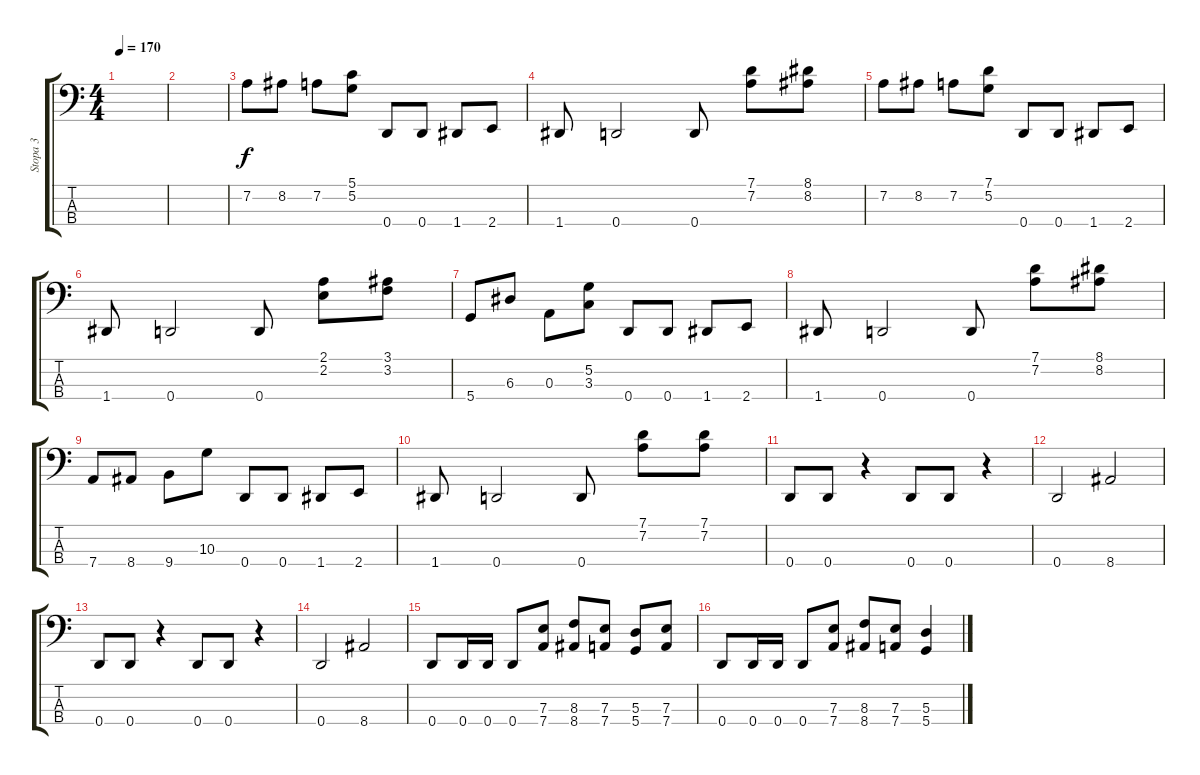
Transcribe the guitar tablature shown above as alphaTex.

\track ("Stopa 3" "Stopa 3") {instrument slapbass1}
\staff {score tabs}
\tuning (G2 D2 A1 D1) {hide}
\ts (4 4)
\tempo 170
\clef f4
\ks c
|
|
7.2.8 8.2.8 7.2.8 (5.1 5.2).8 0.4.8 0.4.8 1.4.8 2.4.8 |
1.4.8 0.4.2 0.4.8 (7.1 7.2).8 (8.1 8.2).8 |
7.2.8 8.2.8 7.2.8 (7.1 5.2).8 0.4.8 0.4.8 1.4.8 2.4.8 |
1.4.8 0.4.2 0.4.8 (2.1 2.2).8 (3.1 3.2).8 |
5.4.8 6.3.8 0.3.8 (5.2 3.3).8 0.4.8 0.4.8 1.4.8 2.4.8 |
1.4.8 0.4.2 0.4.8 (7.1 7.2).8 (8.1 8.2).8 |
7.4.8 8.4.8 9.4.8 10.3.8 0.4.8 0.4.8 1.4.8 2.4.8 |
1.4.8 0.4.2 0.4.8 (7.1 7.2).8 (7.1 7.2).8 |
0.4.8 0.4.8 r.4 0.4.8 0.4.8 r.4 |
0.4.2 8.4.2 |
0.4.8 0.4.8 r.4 0.4.8 0.4.8 r.4 |
0.4.2 8.4.2 |
0.4.8 0.4.16 0.4.16 0.4.8 (7.3 7.4).8 (8.3 8.4).8 (7.3 7.4).8 (5.3 5.4).8 (7.3 7.4).8 |
0.4.8 0.4.16 0.4.16 0.4.8 (7.3 7.4).8 (8.3 8.4).8 (7.3 7.4).8 (5.3 5.4).4
